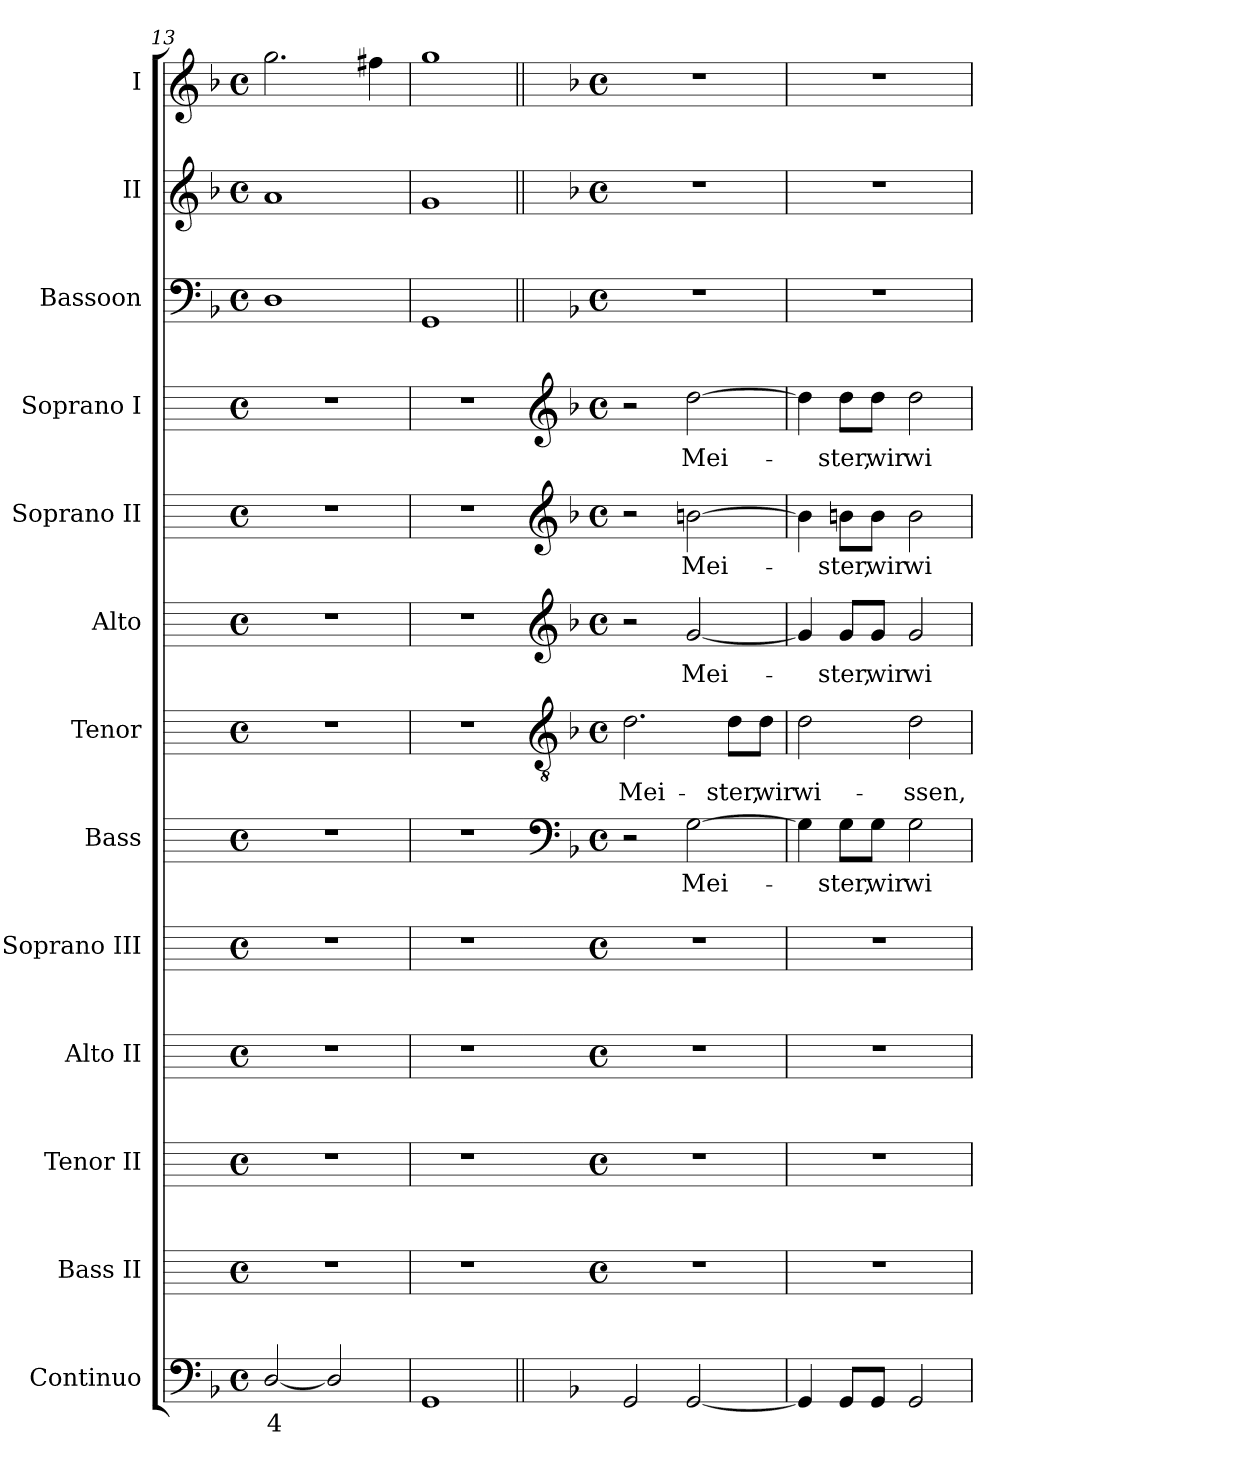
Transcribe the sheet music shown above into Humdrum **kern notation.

**kern	**text	**kern	**kern	**kern	**kern	**kern	**text	**kern	**text	**kern	**text	**kern	**text	**kern	**text	**kern	**kern	**kern
*part13	*part13	*part12	*part11	*part10	*part9	*part8	*part8	*part7	*part7	*part6	*part6	*part5	*part5	*part4	*part4	*part3	*part2	*part1
*staff13	*staff13	*staff12	*staff11	*staff10	*staff9	*staff8	*staff8	*staff7	*staff7	*staff6	*staff6	*staff5	*staff5	*staff4	*staff4	*staff3	*staff2	*staff1
*I"Continuo	*	*I"Bass II	*I"Tenor II	*I"Alto II	*I"Soprano III	*I"Bass	*	*I"Tenor	*	*I"Alto	*	*I"Soprano II	*	*I"Soprano I	*	*I"Bassoon	*I"II	*I"I
*	*	*I'B II	*I'T II	*I'A II	*I'S III	*I'B	*	*I'T	*	*I'A	*	*I'S II	*	*I'S I	*	*I'Bsn	*I'II	*I'I
*clefF4	*	*	*	*	*	*	*	*	*	*	*	*	*	*	*	*clefF4	*clefG2	*clefG2
*	*	*ITrd4c7	*ITrd4c7	*ITrd4c7	*ITrd4c7	*	*	*	*	*	*	*	*	*	*	*	*	*
*k[b-]	*	*	*	*	*	*	*	*	*	*	*	*	*	*	*	*k[b-]	*k[b-]	*k[b-]
*F:	*	*	*	*	*	*	*	*	*	*	*	*	*	*	*	*F:	*F:	*F:
*M4/4	*	*M4/4	*M4/4	*M4/4	*M4/4	*M4/4	*	*M4/4	*	*M4/4	*	*M4/4	*	*M4/4	*	*M4/4	*M4/4	*M4/4
*met(c)	*	*met(c)	*met(c)	*met(c)	*met(c)	*met(c)	*	*met(c)	*	*met(c)	*	*met(c)	*	*met(c)	*	*met(c)	*met(c)	*met(c)
=13	=13	=13	=13	=13	=13	=13	=13	=13	=13	=13	=13	=13	=13	=13	=13	=13	=13	=13
!	!LO:LY:b	!	!	!	!	!	!	!	!	!	!	!	!	!	!	!	!	!
[2D/	4	1r	1r	1r	1r	1r	.	1r	.	1r	.	1r	.	1r	.	1D	1a	2.gg
2D/]	.	.	.	.	.	.	.	.	.	.	.	.	.	.	.	.	.	.
.	.	.	.	.	.	.	.	.	.	.	.	.	.	.	.	.	.	4ff#X
=14	=14	=14	=14	=14	=14	=14	=14	=14	=14	=14	=14	=14	=14	=14	=14	=14	=14	=14
1GG	.	1r	1r	1r	1r	1r	.	1r	.	1r	.	1r	.	1r	.	1GG	1g	1gg
!!LO:LB:g=z
=15||	=15||	=15	=15	=15	=15	=15	=15||	=15	=15||	=15	=15||	=15	=15||	=15	=15||	=15||	=15||	=15||
*	*	*	*	*	*	*clefF4	*	*clefGv2	*	*clefG2	*	*clefG2	*	*clefG2	*	*	*	*
*	*	*	*	*	*	*k[b-]	*	*k[b-]	*	*k[b-]	*	*k[b-]	*	*k[b-]	*	*	*	*
*	*	*	*	*	*	*F:	*	*F:	*	*F:	*	*F:	*	*F:	*	*	*	*
*	*	*M4/4	*M4/4	*M4/4	*M4/4	*M4/4	*	*M4/4	*	*M4/4	*	*M4/4	*	*M4/4	*	*M4/4	*M4/4	*M4/4
*	*	*met(c)	*met(c)	*met(c)	*met(c)	*met(c)	*	*met(c)	*	*met(c)	*	*met(c)	*	*met(c)	*	*met(c)	*met(c)	*met(c)
!	!	!	!	!	!	!	!	!	!LO:LY:b	!	!	!	!	!	!	!	!	!
2GG	.	1r	1r	1r	1r	2r	.	2.d	Mei-	2r	.	2r	.	2r	.	1r	1r	1r
!	!	!	!	!	!	!	!LO:LY:b	!	!	!	!LO:LY:b	!	!LO:LY:b	!	!LO:LY:b	!	!	!
[2GG	.	.	.	.	.	[2G	Mei-	.	.	[2g	Mei-	[2bn	Mei-	[2dd	Mei-	.	.	.
!	!	!	!	!	!	!	!	!	!LO:LY:b	!	!	!	!	!	!	!	!	!
.	.	.	.	.	.	.	.	8d\L	-ster,	.	.	.	.	.	.	.	.	.
!	!	!	!	!	!	!	!	!	!LO:LY:b	!	!	!	!	!	!	!	!	!
.	.	.	.	.	.	.	.	8d\J	wir	.	.	.	.	.	.	.	.	.
=16	=16	=16	=16	=16	=16	=16	=16	=16	=16	=16	=16	=16	=16	=16	=16	=16	=16	=16
!	!	!	!	!	!	!	!	!	!LO:LY:b	!	!	!	!	!	!	!	!	!
4GG]	.	1r	1r	1r	1r	4G]	.	2d	wi-	4g]	.	4b]	.	4dd]	.	1r	1r	1r
!	!	!	!	!	!	!	!LO:LY:b	!	!	!	!LO:LY:b	!	!LO:LY:b	!	!LO:LY:b	!	!	!
8GGL	.	.	.	.	.	8G\L	ster,	.	.	8g/L	ster,	8b\L	ster,	8dd\L	ster,	.	.	.
!	!	!	!	!	!	!	!LO:LY:b	!	!	!	!LO:LY:b	!	!LO:LY:b	!	!LO:LY:b	!	!	!
8GGJ	.	.	.	.	.	8G\J	wir	.	.	8g/J	wir	8b\J	wir	8dd\J	wir	.	.	.
!	!	!	!	!	!	!	!LO:LY:b	!	!LO:LY:b	!	!LO:LY:b	!	!LO:LY:b	!	!LO:LY:b	!	!	!
2GG	.	.	.	.	.	2G	wi-	2d	-ssen,	2g	wi-	2b	wi-	2dd	wi-	.	.	.
=	=	=	=	=	=	=	=	=	=	=	=	=	=	=	=	=	=	=
*-	*-	*-	*-	*-	*-	*-	*-	*-	*-	*-	*-	*-	*-	*-	*-	*-	*-	*-
